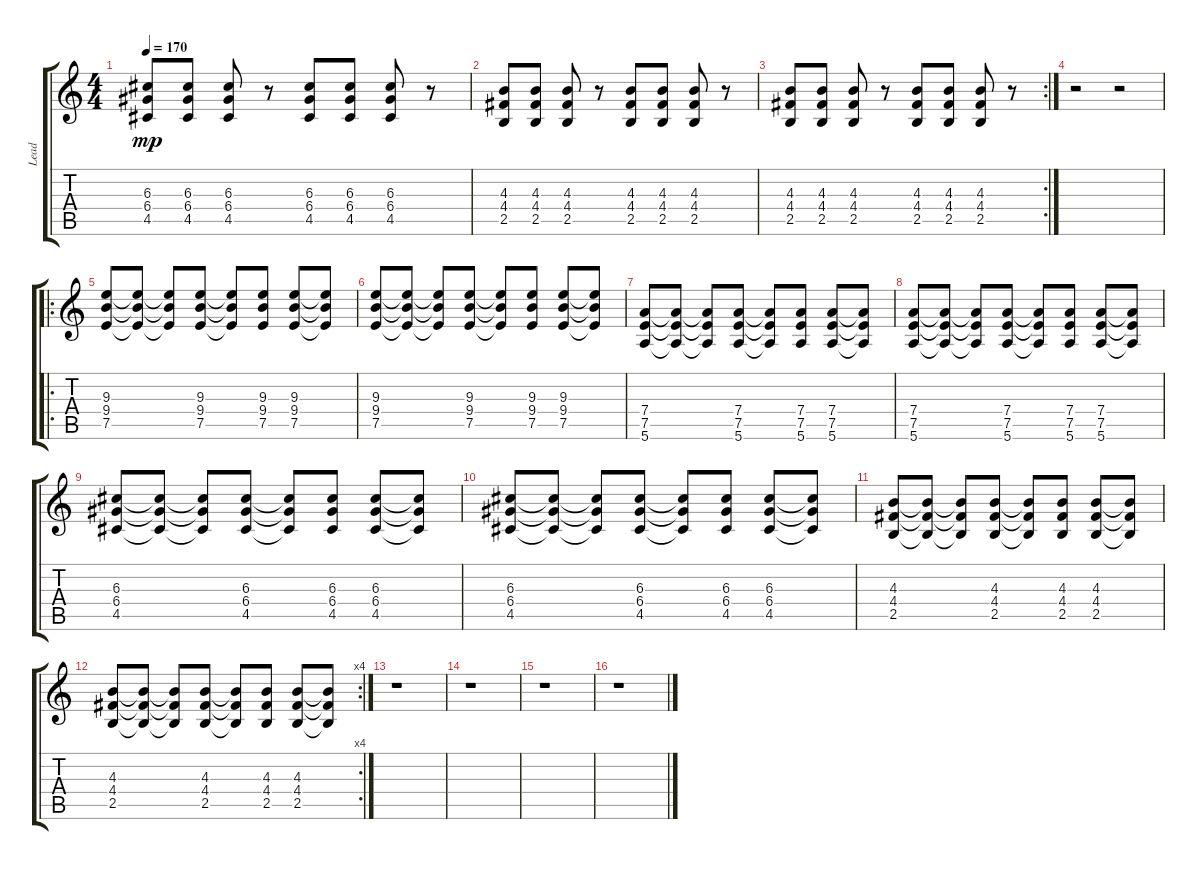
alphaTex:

\track ("Lead" "Lead") {instrument distortionguitar}
\staff {score tabs}
\tuning (E4 B3 G3 D3 A2 E2) {hide}
\ts (4 4)
\tempo 170
\clef g2
\ks c
(6.3 6.4 4.5).8{dy mp} (6.3 6.4 4.5).8 (6.3 6.4 4.5).8 r.8 (6.3 6.4 4.5).8 (6.3 6.4 4.5).8 (6.3 6.4 4.5).8 r.8 |
(4.3 4.4 2.5).8 (4.3 4.4 2.5).8 (4.3 4.4 2.5).8 r.8 (4.3 4.4 2.5).8 (4.3 4.4 2.5).8 (4.3 4.4 2.5).8 r.8 |
\rc 2
(4.3 4.4 2.5).8 (4.3 4.4 2.5).8 (4.3 4.4 2.5).8 r.8 (4.3 4.4 2.5).8 (4.3 4.4 2.5).8 (4.3 4.4 2.5).8 r.8 |
r.2 r.2 |
\ro
(9.3 9.4 7.5).8 (9.3{t} 9.4{t} 7.5{t}).8 (9.3{t} 9.4{t} 7.5{t}).8 (9.3 9.4 7.5).8 (9.3{t} 9.4{t} 7.5{t}).8 (9.3 9.4 7.5).8 (9.3 9.4 7.5).8 (9.3{t} 9.4{t} 7.5{t}).8 |
(9.3 9.4 7.5).8 (9.3{t} 9.4{t} 7.5{t}).8 (9.3{t} 9.4{t} 7.5{t}).8 (9.3 9.4 7.5).8 (9.3{t} 9.4{t} 7.5{t}).8 (9.3 9.4 7.5).8 (9.3 9.4 7.5).8 (9.3{t} 9.4{t} 7.5{t}).8 |
(7.4 7.5 5.6).8 (7.4{t} 7.5{t} 5.6{t}).8 (7.4{t} 7.5{t} 5.6{t}).8 (7.4 7.5 5.6).8 (7.4{t} 7.5{t} 5.6{t}).8 (7.4 7.5 5.6).8 (7.4 7.5 5.6).8 (7.4{t} 7.5{t} 5.6{t}).8 |
(7.4 7.5 5.6).8 (7.4{t} 7.5{t} 5.6{t}).8 (7.4{t} 7.5{t} 5.6{t}).8 (7.4 7.5 5.6).8 (7.4{t} 7.5{t} 5.6{t}).8 (7.4 7.5 5.6).8 (7.4 7.5 5.6).8 (7.4{t} 7.5{t} 5.6{t}).8 |
(6.3 6.4 4.5).8 (6.3{t} 6.4{t} 4.5{t}).8 (6.3{t} 6.4{t} 4.5{t}).8 (6.3 6.4 4.5).8 (6.3{t} 6.4{t} 4.5{t}).8 (6.3 6.4 4.5).8 (6.3 6.4 4.5).8 (6.3{t} 6.4{t} 4.5{t}).8 |
(6.3 6.4 4.5).8 (6.3{t} 6.4{t} 4.5{t}).8 (6.3{t} 6.4{t} 4.5{t}).8 (6.3 6.4 4.5).8 (6.3{t} 6.4{t} 4.5{t}).8 (6.3 6.4 4.5).8 (6.3 6.4 4.5).8 (6.3{t} 6.4{t} 4.5{t}).8 |
(4.3 4.4 2.5).8 (4.3{t} 4.4{t} 2.5{t}).8 (4.3{t} 4.4{t} 2.5{t}).8 (4.3 4.4 2.5).8 (4.3{t} 4.4{t} 2.5{t}).8 (4.3 4.4 2.5).8 (4.3 4.4 2.5).8 (4.3{t} 4.4{t} 2.5{t}).8 |
\rc 4
(4.3 4.4 2.5).8 (4.3{t} 4.4{t} 2.5{t}).8 (4.3{t} 4.4{t} 2.5{t}).8 (4.3 4.4 2.5).8 (4.3{t} 4.4{t} 2.5{t}).8 (4.3 4.4 2.5).8 (4.3 4.4 2.5).8 (4.3{t} 4.4{t} 2.5{t}).8 |
r.1 |
r.1 |
r.1 |
r.1
